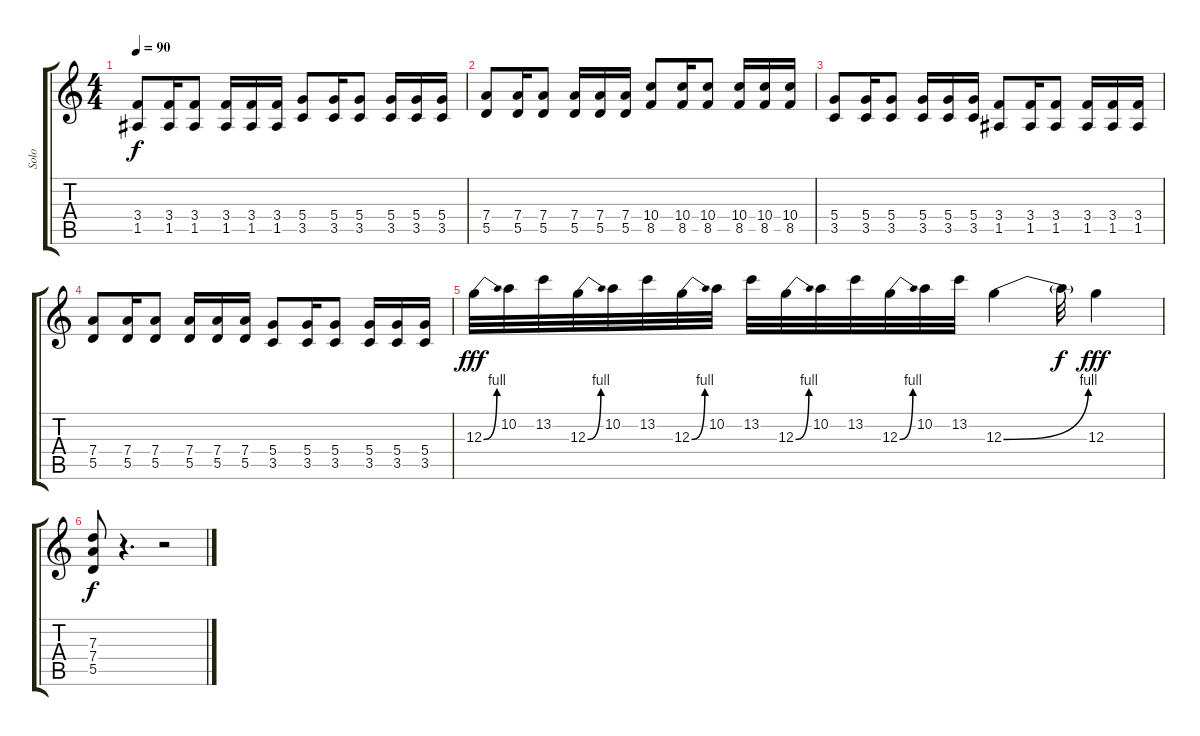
\track ("Solo" "Solo") {instrument overdrivenguitar}
\staff {score tabs}
\tuning (E4 B3 G3 D3 A2 E2) {hide}
\ts (4 4)
\tempo 90
\clef g2
\ks c
(3.4 1.5).8{dy f} (3.4 1.5).16 (3.4 1.5).8 (3.4 1.5).16 (3.4 1.5).16 (3.4 1.5).16 (5.4 3.5).8 (5.4 3.5).16 (5.4 3.5).8 (5.4 3.5).16 (5.4 3.5).16 (5.4 3.5).16 |
(7.4 5.5).8 (7.4 5.5).16 (7.4 5.5).8 (7.4 5.5).16 (7.4 5.5).16 (7.4 5.5).16 (10.4 8.5).8 (10.4 8.5).16 (10.4 8.5).8 (10.4 8.5).16 (10.4 8.5).16 (10.4 8.5).16 |
(5.4 3.5).8 (5.4 3.5).16 (5.4 3.5).8 (5.4 3.5).16 (5.4 3.5).16 (5.4 3.5).16 (3.4 1.5).8 (3.4 1.5).16 (3.4 1.5).8 (3.4 1.5).16 (3.4 1.5).16 (3.4 1.5).16 |
(7.4 5.5).8 (7.4 5.5).16 (7.4 5.5).8 (7.4 5.5).16 (7.4 5.5).16 (7.4 5.5).16 (5.4 3.5).8 (5.4 3.5).16 (5.4 3.5).8 (5.4 3.5).16 (5.4 3.5).16 (5.4 3.5).16 |
12.3{be (bend 0 0 60 4)}.32{dy fff} 10.2.32 13.2.32 12.3{be (bend 0 0 60 4)}.32 10.2.32 13.2.32 12.3{be (bend 0 0 60 4)}.32 10.2.32 13.2.32 12.3{be (bend 0 0 60 4)}.32 10.2.32 13.2.32 12.3{be (bend 0 0 60 4)}.32 10.2.32 13.2.32 12.3{be (bend 0 0 60 4)}.4 12.3{t}.32{dy f} 12.3.4{dy fff} |
(7.3 7.4 5.5).8{dy f} r.4{d} r.2
